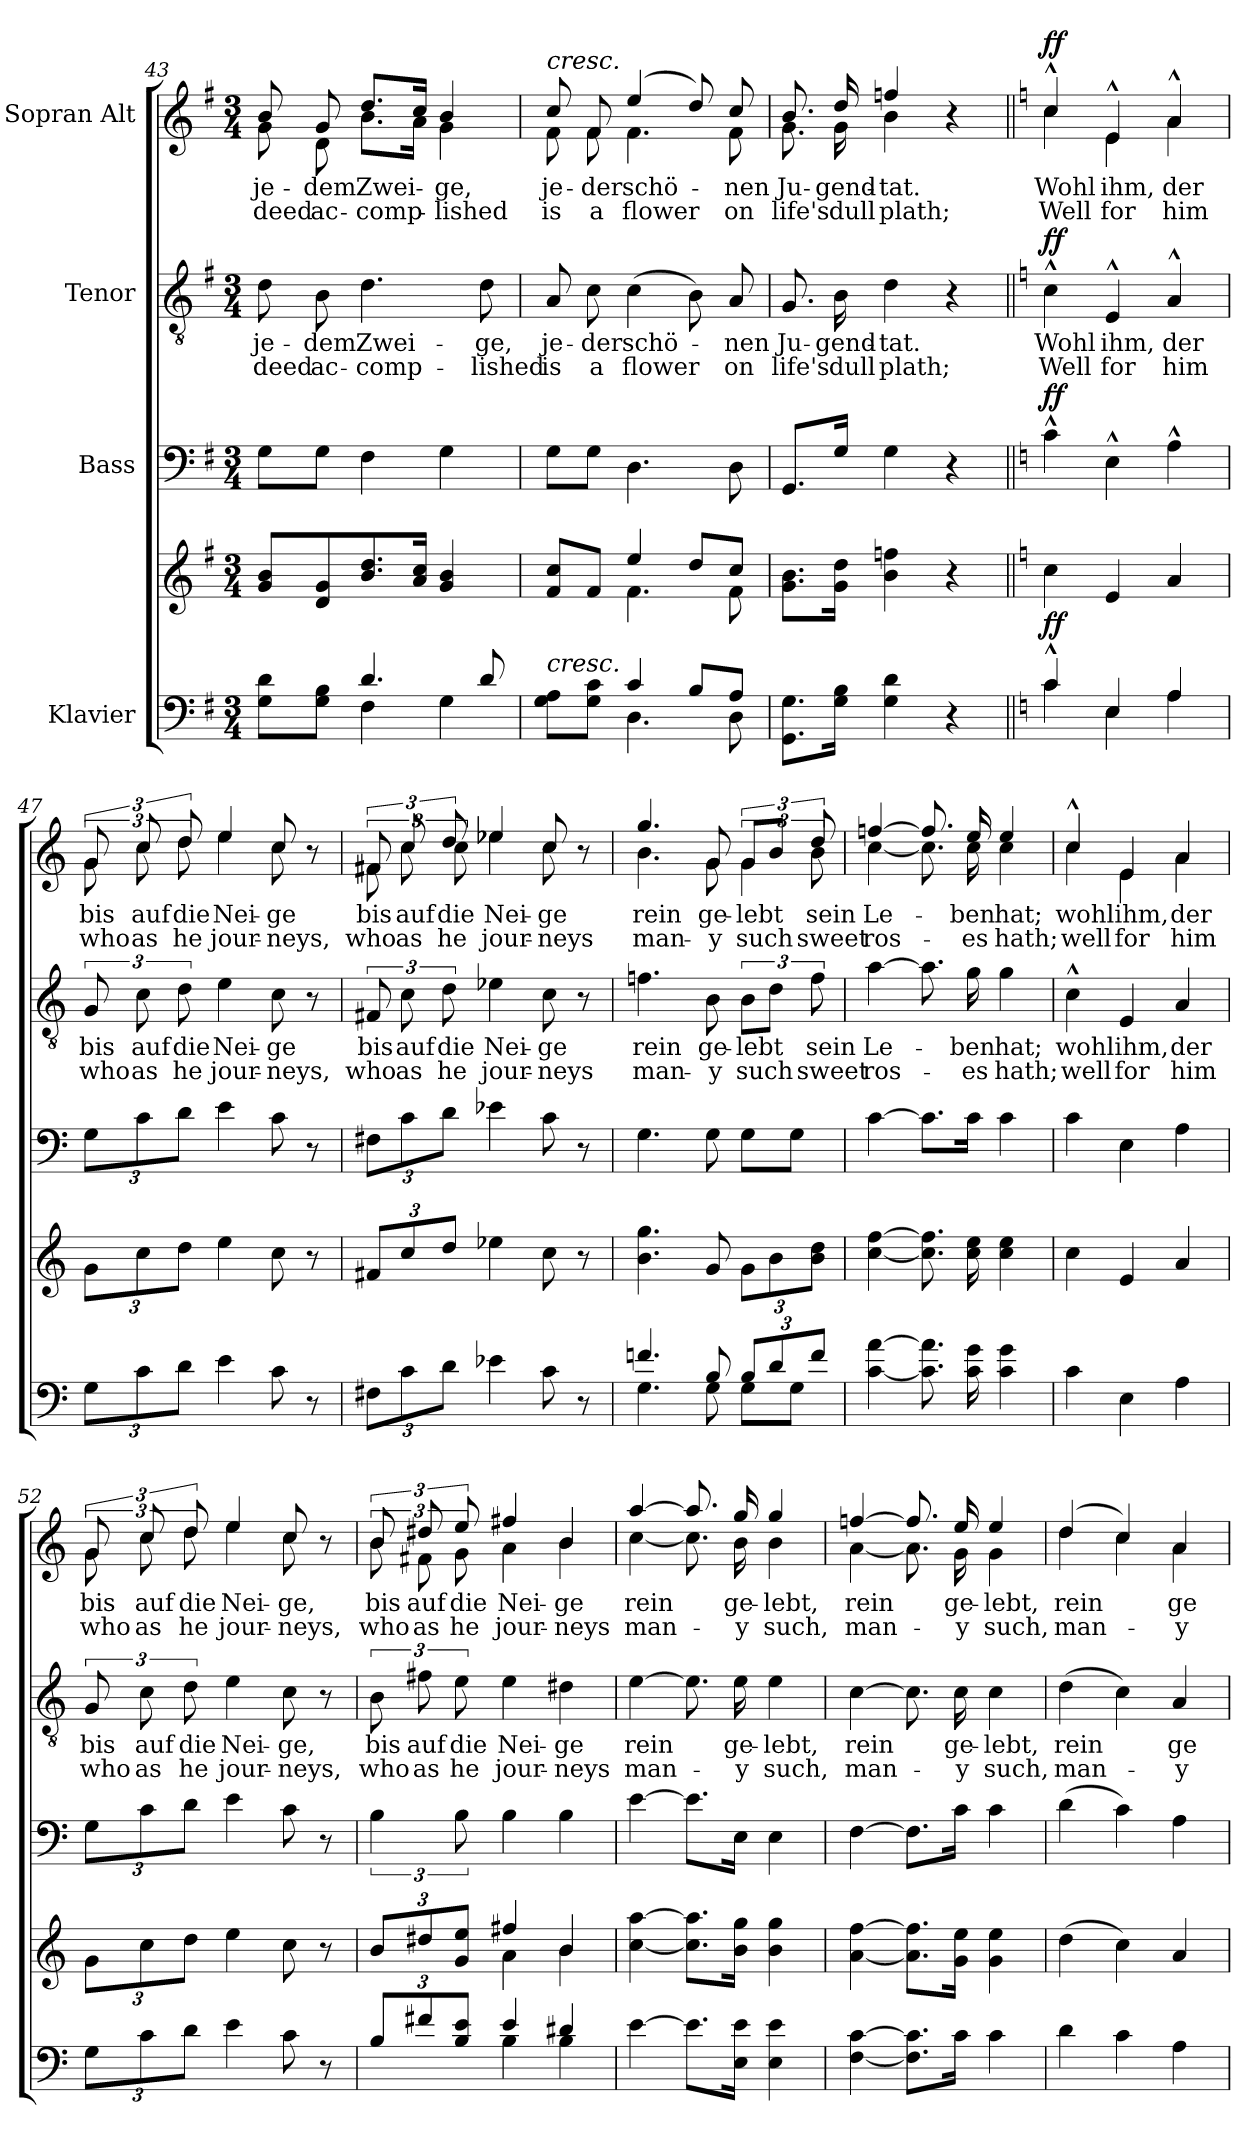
**kern	**kern	**dynam	**kern	**dynam	**kern	**text	**text	**dynam	**kern	**text	**text	**dynam
*part4	*part4	*part4	*part3	*part3	*part2	*part2	*part2	*part2	*part1	*part1	*part1	*part1
*staff5	*staff4	*staff4/5	*staff3	*staff3	*staff2	*staff2	*staff2	*staff2	*staff1	*staff1	*staff1	*staff1
*I"Klavier	*	*	*I"Bass	*	*I"Tenor	*	*	*	*I"Sopran Alt	*	*	*
*clefF4	*clefG2	*	*clefF4	*	*clefGv2	*	*	*	*clefG2	*	*	*
*k[f#]	*k[f#]	*	*k[f#]	*	*k[f#]	*	*	*	*k[f#]	*	*	*
*M3/4	*M3/4	*	*M3/4	*	*M3/4	*	*	*	*M3/4	*	*	*
=43	=43	=43	=43	=43	=43	=43	=43	=43	=43	=43	=43	=43
*^	*	*	*	*	*	*	*	*	*^	*	*	*
4rAyy	8G\ 8d\L	8g/ 8b/L	.	8G\L	.	8d\	je-	deed	.	8b/	8g\	je-	deed	.
.	8G\ 8B\J	8d/ 8g/	.	8G\J	.	8B\	-dem	ac-	.	8g/	8d\	-dem	ac-	.
4.d/	4F#\	8.b/ 8.dd/	.	4F#\	.	4.d\	Zwei-	-comp-	.	8.dd/L	8.b\L	Zwei-	-comp-	.
.	.	16a/ 16cc/Jk	.	.	.	.	.	.	.	16cc/Jk	16a\Jk	.	.	.
.	4G\	4g/ 4b/	.	4G\	.	.	.	.	.	4b/	4g\	-ge,	-lished	.
8d/	.	.	.	.	.	8d\	-ge,	-lished	.	.	.	.	.	.
=44	=44	=44	=44	=44	=44	=44	=44	=44	=44	=44	=44	=44	=44	=44
*	*	*^	*	*	*	*	*	*	*	*	*	*	*	*
!	!	!	!	!	!	!	!	!	!	!	!LO:TX:a:i:t=cresc.	!	!	!	!
!LO:TX:a:i:t=cresc.	!	!	!	!	!	!	!	!	!	!	!	!	!	!	!
4rAyy	8G\ 8A\L	8f#/ 8cc/L	4reyy	.	8G\L	.	8A/	je-	is	.	8cc/	8f#\	je-	is	.
.	8G\ 8c\J	8f#/J	.	.	8G\J	.	8c\	-der	a	.	8f#/	8f#\	-der	a	.
4c/	4.D\	4ee/	4.f#\	.	4.D\	.	(4c\	schö-	flower	.	(4ee/	4.f#\	schö-	flower	.
8B/L	.	8dd/L	.	.	.	.	8B\)	.	.	.	8dd/)	.	.	.	.
8A/J	8D\	8cc/J	8f#\	.	8D\	.	8A/	-nen	on	.	8cc/	8f#\	-nen	on	.
*v	*v	*	*	*	*	*	*	*	*	*	*	*	*	*	*
*	*v	*v	*	*	*	*	*	*	*	*	*	*	*	*
=45	=45	=45	=45	=45	=45	=45	=45	=45	=45	=45	=45	=45	=45
8.GG\ 8.G\L	8.g\ 8.b\L	.	8.GG/L	.	8.G/	Ju-	life's	.	8.b/	8.g\	Ju-	life's	.
16G\ 16B\Jk	16g\ 16dd\Jk	.	16G/Jk	.	16B\	-gend-	dull	.	16dd/	16g\	-gend-	dull	.
4G\ 4d\	4b\ 4ffn\	.	4G\	.	4d\	-tat.	plath;	.	4ffn/	4b\	-tat.	plath;	.
4r	4r	.	4r	.	4r	.	.	.	4r	4ryy	.	.	.
!!LO:PB:g=z	!!
=46||	=46||	=46||	=46||	=46||	=46||	=46||	=46||	=46||	=46||	=46||	=46||	=46||	=46||
*k[]	*k[]	*	*k[]	*	*k[]	*	*	*	*k[]	*	*	*	*
*^	*	*	*	*	*	*	*	*	*	*	*	*	*
!	!	!	!LO:DY:a=2	!	!LO:DY:a	!	!	!	!LO:DY:a	!	!	!	!	!LO:DY:a
4c^^/	4c\	4cc\	ff	4c^^\	ff	4c^^\	Wohl	Well	ff	4cc^^/	4cc\	Wohl	Well	ff
4E/	4E\	4e/	.	4E^^\	.	4E^^/	ihm,	for	.	4e^^/	4e\	ihm,	for	.
4A/	4A\	4a/	.	4A^^\	.	4A^^/	der	him	.	4a^^/	4a\	der	him	.
*v	*v	*	*	*	*	*	*	*	*	*	*	*	*	*
=47	=47	=47	=47	=47	=47	=47	=47	=47	=47	=47	=47	=47	=47
12G\L	12g\L	.	12G\L	.	12G/	bis	who	.	12g/	12g\	bis	who	.
12c\	12cc\	.	12c\	.	12c\	auf	as	.	12cc/	12cc\	auf	as	.
12d\J	12dd\J	.	12d\J	.	12d\	die	he	.	12dd/	12dd\	die	he	.
4e\	4ee\	.	4e\	.	4e\	Nei-	jour-	.	4ee/	4ee\	Nei-	jour-	.
8c\	8cc\	.	8c\	.	8c\	-ge	-neys,	.	8cc/	8cc\	-ge	-neys,	.
8r	8r	.	8r	.	8r	.	.	.	8r	8ryy	.	.	.
=48	=48	=48	=48	=48	=48	=48	=48	=48	=48	=48	=48	=48	=48
12F#X\L	12f#X/L	.	12F#X\L	.	12F#X/	bis	who	.	12f#X/	12f#\	bis	who	.
12c\	12cc/	.	12c\	.	12c\	auf	as	.	12cc/	12cc\	auf	as	.
12d\J	12dd/J	.	12d\J	.	12d\	die	he	.	12dd/	12cc\	die	he	.
4e-X\	4ee-X\	.	4e-X\	.	4e-X\	Nei-	jour-	.	4ee-X/	4ee-\	Nei-	jour-	.
8c\	8cc\	.	8c\	.	8c\	-ge	-neys	.	8cc/	8cc\	-ge	-neys	.
8r	8r	.	8r	.	8r	.	.	.	8r	8ryy	.	.	.
=49	=49	=49	=49	=49	=49	=49	=49	=49	=49	=49	=49	=49	=49
*^	*	*	*	*	*	*	*	*	*	*	*	*	*
4.fn/	4.G\	4.b\ 4.gg\	.	4.G\	.	4.fn\	rein	man-	.	4.gg/	4.b\	rein	man-	.
8B/	8G\	8g/	.	8G\	.	8B\	ge-	-y	.	8g/	8g\	ge-	-y	.
*Xbrackettup	*	*	*	*	*	*	*	*	*	*	*	*	*	*
12B/L	8G\L	12g\L	.	8G\L	.	12B\L	-lebt	such	.	12g/L	6g\	-lebt	such	.
12d/	.	12b\	.	.	.	12d\J	.	.	.	12b/J	.	.	.	.
.	8G\J	.	.	8G\J	.	.	.	.	.	.	.	.	.	.
12f/J	.	12b\ 12dd\J	.	.	.	12f\	sein	sweet	.	12dd/	12b\	sein	sweet	.
*v	*v	*	*	*	*	*	*	*	*	*	*	*	*	*
=50	=50	=50	=50	=50	=50	=50	=50	=50	=50	=50	=50	=50	=50
[4c\ [4a\	[4cc\ [4ff\	.	[4c\	.	[4a\	Le-	ros-	.	[4ffn/	[4cc\	Le-	ros-	.
8.c\] 8.a\]	8.cc\] 8.ff\]	.	8.c\L]	.	8.a\]	.	.	.	8.ff/]	8.cc\]	.	.	.
16c\ 16g\	16cc\ 16ee\	.	16c\Jk	.	16g\	-ben	-es	.	16ee/	16cc\	-ben	-es	.
4c\ 4g\	4cc\ 4ee\	.	4c\	.	4g\	hat;	hath;	.	4ee/	4cc\	hat;	hath;	.
!!LO:LB:g=z	!!
=51	=51	=51	=51	=51	=51	=51	=51	=51	=51	=51	=51	=51	=51
4c\	4cc\	.	4c\	.	4c^^\	wohl	well	.	4cc^^/	4cc\	wohl	well	.
4E\	4e/	.	4E\	.	4E/	ihm,	for	.	4e/	4e\	ihm,	for	.
4A\	4a/	.	4A\	.	4A/	der	him	.	4a/	4a\	der	him	.
=52	=52	=52	=52	=52	=52	=52	=52	=52	=52	=52	=52	=52	=52
*brackettup	*	*	*	*	*	*	*	*	*	*	*	*	*
12G\L	12g\L	.	12G\L	.	12G/	bis	who	.	12g/	12g\	bis	who	.
12c\	12cc\	.	12c\	.	12c\	auf	as	.	12cc/	12cc\	auf	as	.
12d\J	12dd\J	.	12d\J	.	12d\	die	he	.	12dd/	12dd\	die	he	.
4e\	4ee\	.	4e\	.	4e\	Nei-	jour-	.	4ee/	4ee\	Nei-	jour-	.
8c\	8cc\	.	8c\	.	8c\	-ge,	-neys,	.	8cc/	8cc\	-ge,	-neys,	.
8r	8r	.	8r	.	8r	.	.	.	8r	8ryy	.	.	.
=53	=53	=53	=53	=53	=53	=53	=53	=53	=53	=53	=53	=53	=53
*^	*^	*	*	*	*	*	*	*	*	*	*	*	*
12B/L	4ryy	12b/L	4ryy	.	6B\	.	12B\	bis	who	.	12b/	12b\	bis	who	.
12f#X/	.	12dd#X/	.	.	.	.	12f#X\	auf	as	.	12dd#X/	12f#X\	auf	as	.
12B/ 12e/J	.	12g/ 12ee/J	.	.	12B\	.	12e\	die	he	.	12ee/	12g\	die	he	.
4e/	4B\	4ff#X/	4a\	.	4B\	.	4e\	Nei-	jour-	.	4ff#X/	4a\	Nei-	jour-	.
4d#X/	4B\	4b/	4b\	.	4B\	.	4d#X\	-ge	-neys	.	4b/	4b\	-ge	-neys	.
*v	*v	*	*	*	*	*	*	*	*	*	*	*	*	*	*
*	*v	*v	*	*	*	*	*	*	*	*	*	*	*	*
=54	=54	=54	=54	=54	=54	=54	=54	=54	=54	=54	=54	=54	=54
[4e\	[4cc\ [4aa\	.	[4e\	.	[4e\	rein	man-	.	[4aa/	[4cc\	rein	man-	.
8.e\L]	8.cc\] 8.aa\]L	.	8.e\L]	.	8.e\]	.	.	.	8.aa/]	8.cc\]	.	.	.
16E\ 16e\Jk	16b\ 16gg\Jk	.	16E\Jk	.	16e\	ge-	-y	.	16gg/	16b\	ge-	-y	.
4E\ 4e\	4b\ 4gg\	.	4E\	.	4e\	-lebt,	such,	.	4gg/	4b\	-lebt,	such,	.
=55	=55	=55	=55	=55	=55	=55	=55	=55	=55	=55	=55	=55	=55
[4F\ [4c\	[4a\ [4ff\	.	[4F\	.	[4c\	rein	man-	.	[4ffn/	[4a\	rein	man-	.
8.F\] 8.c\]L	8.a\] 8.ff\]L	.	8.F\L]	.	8.c\]	.	.	.	8.ff/]	8.a\]	.	.	.
16c\Jk	16g\ 16ee\Jk	.	16c\Jk	.	16c\	ge-	-y	.	16ee/	16g\	ge-	-y	.
4c\	4g\ 4ee\	.	4c\	.	4c\	-lebt,	such,	.	4ee/	4g\	-lebt,	such,	.
!!LO:LB:g=z	!!
=56	=56	=56	=56	=56	=56	=56	=56	=56	=56	=56	=56	=56	=56
4d\	(4dd\	.	(4d\	.	(4d\	rein	man-	.	(4dd/	4dd\	rein	man-	.
4c\	4cc\)	.	4c\)	.	4c\)	.	.	.	4cc/)	4cc\	.	.	.
4A\	4a/	.	4A\	.	4A/	ge-	-y	.	4a/	4a\	ge-	-y	.
*	*	*	*	*	*	*	*	*	*v	*v	*	*	*
=	=	=	=	=	=	=	=	=	=	=	=	=
*-	*-	*-	*-	*-	*-	*-	*-	*-	*-	*-	*-	*-
